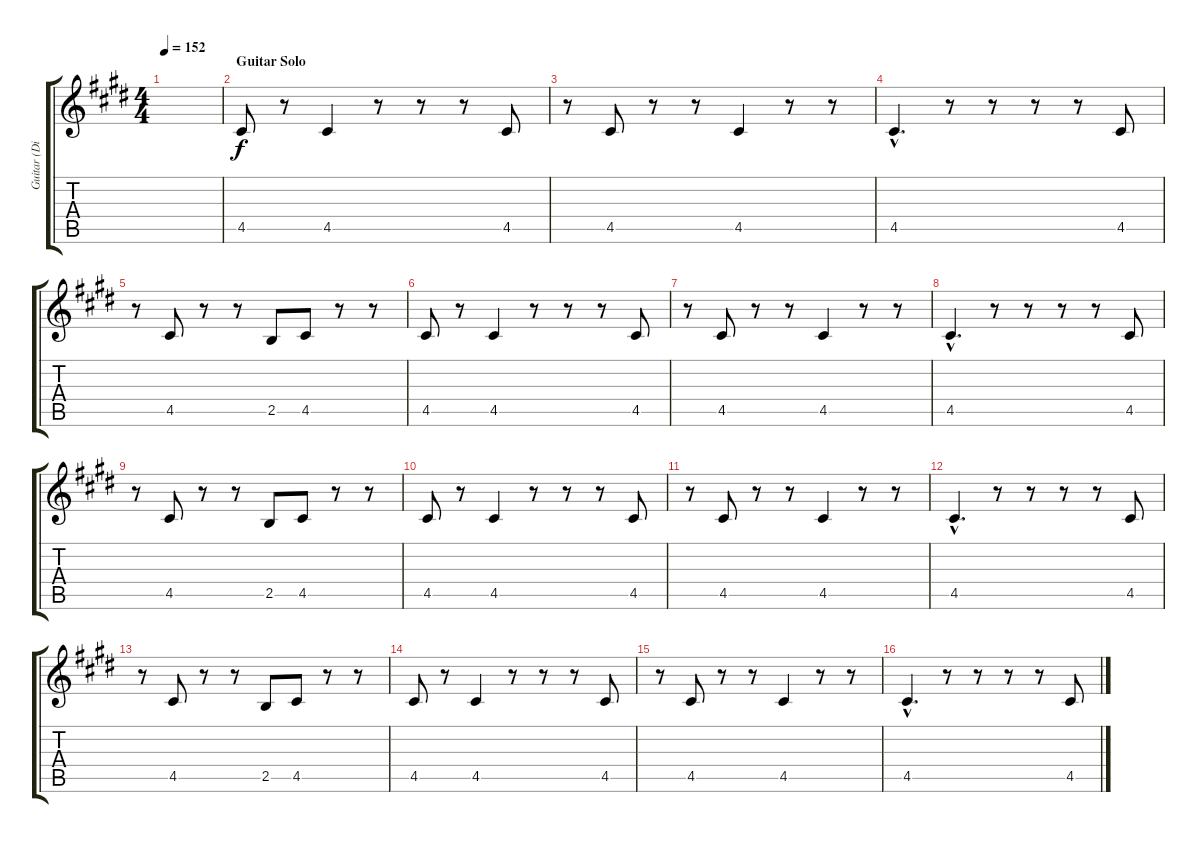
\track ("Guitar (Distortion)" "Guitar (Di") {instrument overdrivenguitar}
\staff {score tabs}
\tuning (E4 B3 G3 D3 A2 E2) {hide}
\ts (4 4)
\tempo 152
\clef g2
\ks c#minor
|
\section ("" "Guitar Solo")
4.5.8 r.8 4.5.4 r.8 r.8 r.8 4.5.8 |
r.8 4.5.8 r.8 r.8 4.5.4 r.8 r.8 |
4.5{hac}.4{d} r.8 r.8 r.8 r.8 4.5.8 |
r.8 4.5.8 r.8 r.8 2.5.8 4.5.8 r.8 r.8 |
4.5.8 r.8 4.5.4 r.8 r.8 r.8 4.5.8 |
r.8 4.5.8 r.8 r.8 4.5.4 r.8 r.8 |
4.5{hac}.4{d} r.8 r.8 r.8 r.8 4.5.8 |
r.8 4.5.8 r.8 r.8 2.5.8 4.5.8 r.8 r.8 |
4.5.8 r.8 4.5.4 r.8 r.8 r.8 4.5.8 |
r.8 4.5.8 r.8 r.8 4.5.4 r.8 r.8 |
4.5{hac}.4{d} r.8 r.8 r.8 r.8 4.5.8 |
r.8 4.5.8 r.8 r.8 2.5.8 4.5.8 r.8 r.8 |
4.5.8 r.8 4.5.4 r.8 r.8 r.8 4.5.8 |
r.8 4.5.8 r.8 r.8 4.5.4 r.8 r.8 |
4.5{hac}.4{d} r.8 r.8 r.8 r.8 4.5.8
